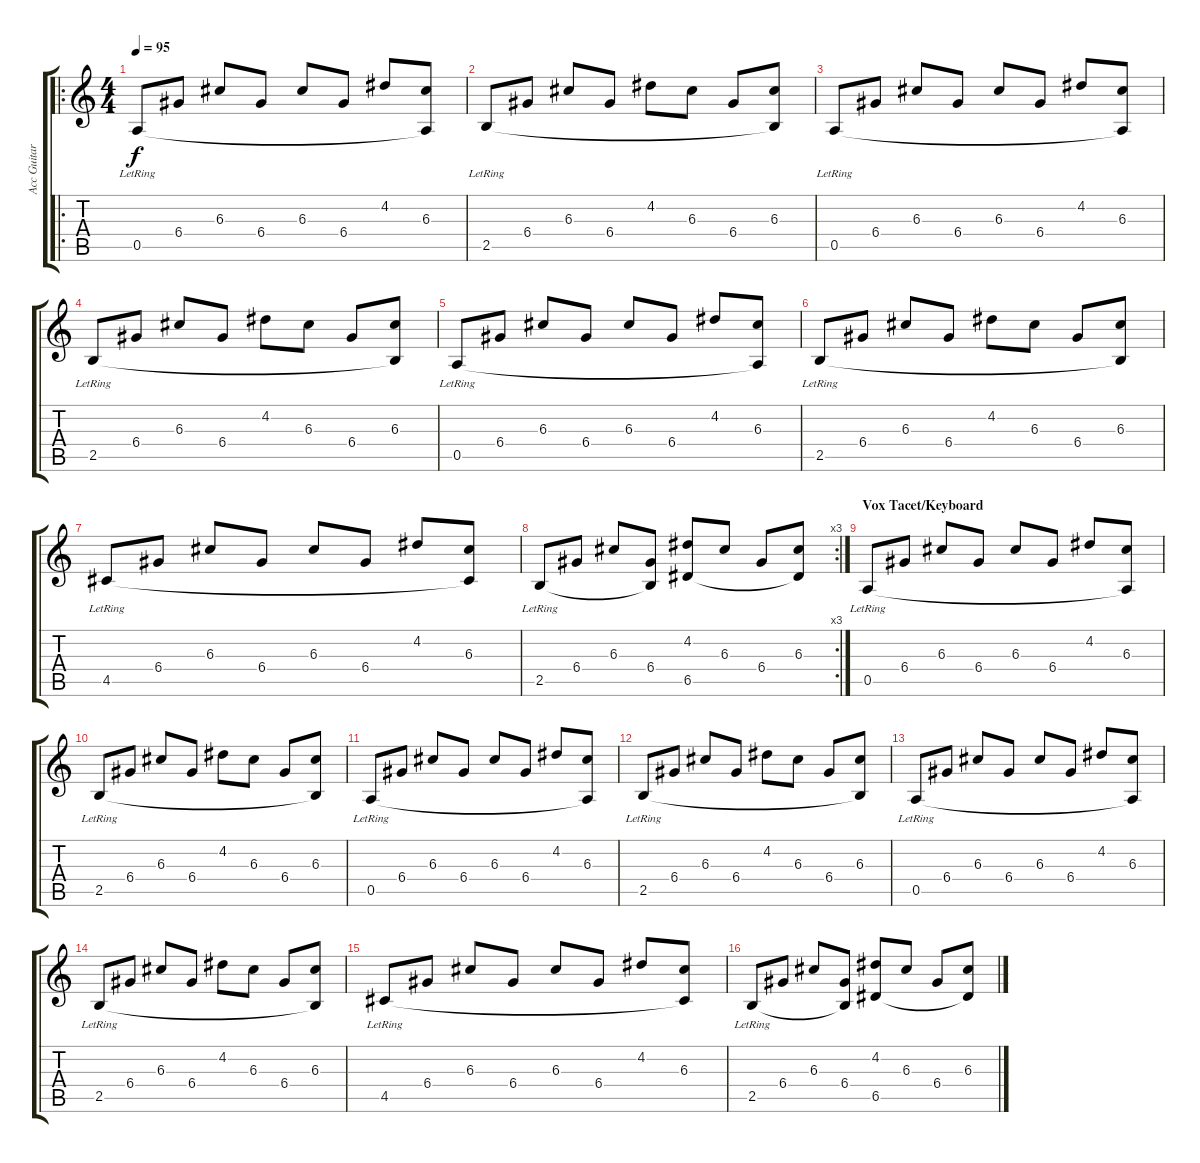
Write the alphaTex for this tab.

\track ("Acc Guitar" "Acc Guitar") {instrument acousticguitarnylon}
\staff {score tabs}
\tuning (E4 B3 G3 D3 A2 E2) {hide}
\ro
\ts (4 4)
\tempo 95
\clef g2
\ks c
0.5{lr}.8{dy f instrument acousticguitarnylon} 6.4.8 6.3.8 6.4.8 6.3.8 6.4.8 4.2.8 (6.3 0.5{t}).8 |
2.5{lr}.8 6.4.8 6.3.8 6.4.8 4.2.8 6.3.8 6.4.8 (6.3 2.5{t}).8 |
0.5{lr}.8 6.4.8 6.3.8 6.4.8 6.3.8 6.4.8 4.2.8 (6.3 0.5{t}).8 |
2.5{lr}.8 6.4.8 6.3.8 6.4.8 4.2.8 6.3.8 6.4.8 (6.3 2.5{t}).8 |
0.5{lr}.8 6.4.8 6.3.8 6.4.8 6.3.8 6.4.8 4.2.8 (6.3 0.5{t}).8 |
2.5{lr}.8 6.4.8 6.3.8 6.4.8 4.2.8 6.3.8 6.4.8 (6.3 2.5{t}).8 |
4.5{lr}.8 6.4.8 6.3.8 6.4.8 6.3.8 6.4.8 4.2.8 (6.3 4.5{t}).8 |
\rc 3
2.5{lr}.8 6.4.8 6.3.8 (6.4 2.5{t}).8 (4.2 6.5).8 6.3.8 6.4.8 (6.3 6.5{t}).8 |
\section ("" "Vox Tacet/Keyboard")
0.5{lr}.8 6.4.8 6.3.8 6.4.8 6.3.8 6.4.8 4.2.8 (6.3 0.5{t}).8 |
2.5{lr}.8 6.4.8 6.3.8 6.4.8 4.2.8 6.3.8 6.4.8 (6.3 2.5{t}).8 |
0.5{lr}.8 6.4.8 6.3.8 6.4.8 6.3.8 6.4.8 4.2.8 (6.3 0.5{t}).8 |
2.5{lr}.8 6.4.8 6.3.8 6.4.8 4.2.8 6.3.8 6.4.8 (6.3 2.5{t}).8 |
0.5{lr}.8 6.4.8 6.3.8 6.4.8 6.3.8 6.4.8 4.2.8 (6.3 0.5{t}).8 |
2.5{lr}.8 6.4.8 6.3.8 6.4.8 4.2.8 6.3.8 6.4.8 (6.3 2.5{t}).8 |
4.5{lr}.8 6.4.8 6.3.8 6.4.8 6.3.8 6.4.8 4.2.8 (6.3 4.5{t}).8 |
2.5{lr}.8 6.4.8 6.3.8 (6.4 2.5{t}).8 (4.2 6.5).8 6.3.8 6.4.8 (6.3 6.5{t}).8
